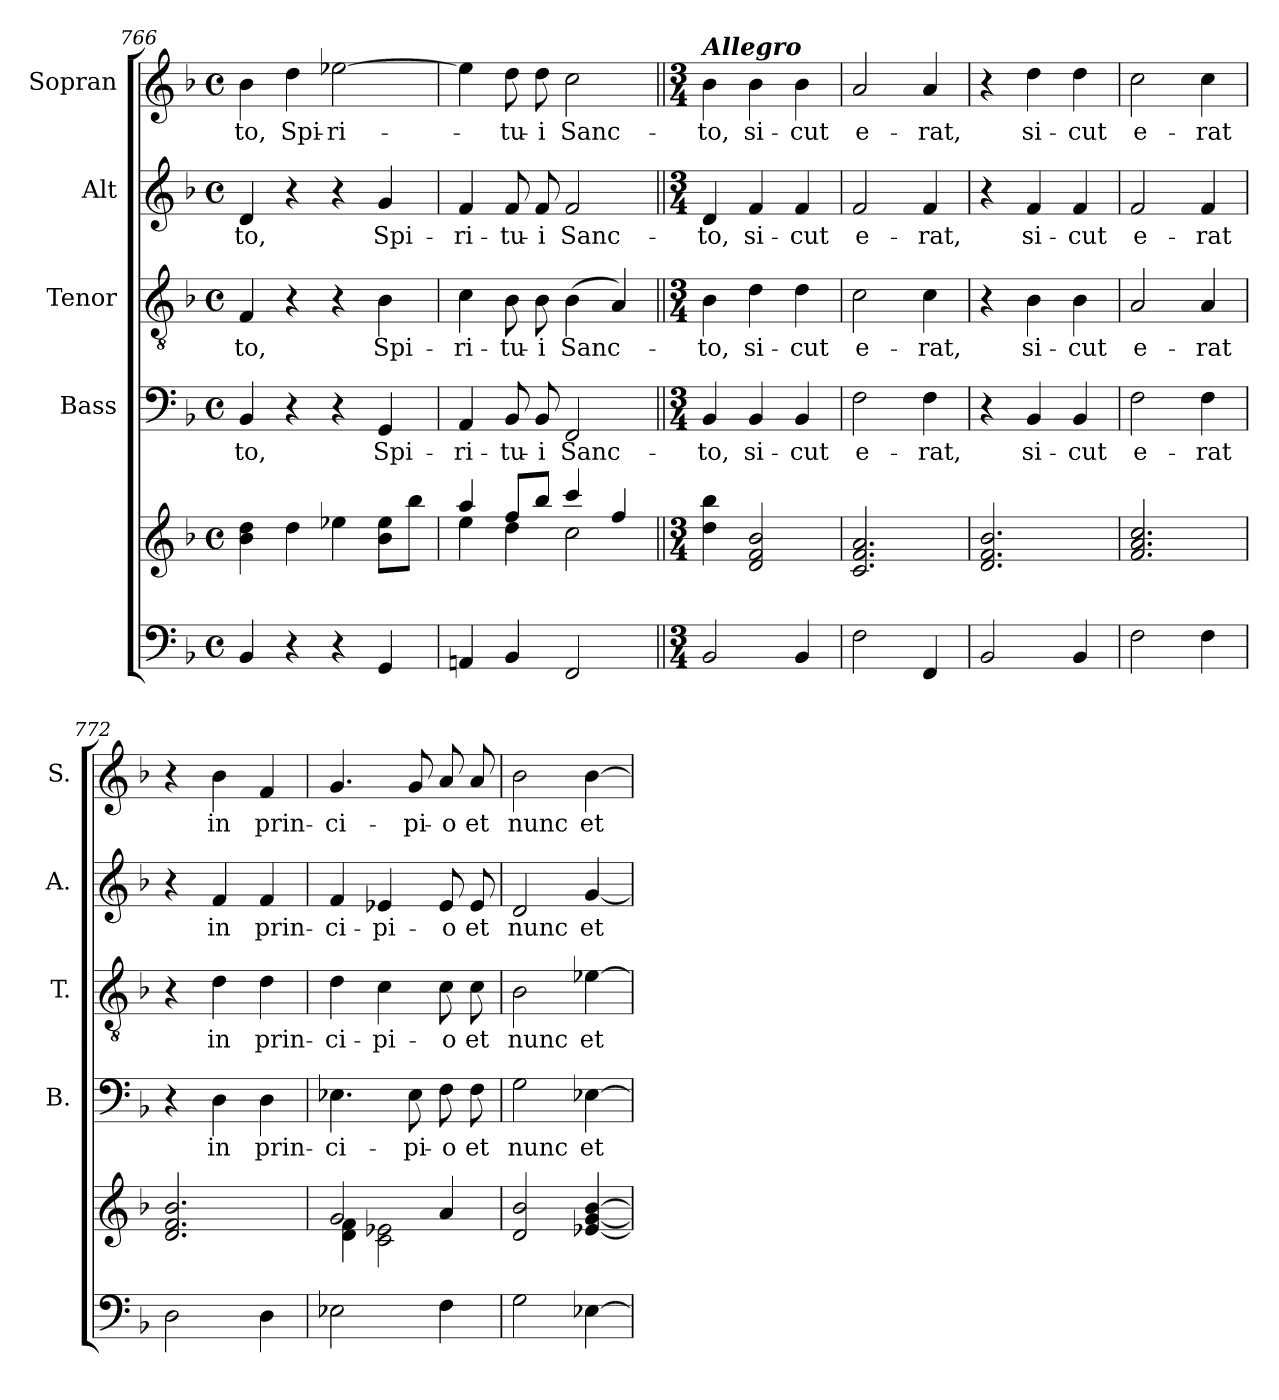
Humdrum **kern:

**kern	**kern	**kern	**text	**kern	**text	**kern	**text	**kern	**text
*part5	*part5	*part4	*part4	*part3	*part3	*part2	*part2	*part1	*part1
*staff6	*staff5	*staff4	*staff4	*staff3	*staff3	*staff2	*staff2	*staff1	*staff1
*	*	*I"Bass	*	*I"Tenor	*	*I"Alt	*	*I"Sopran	*
*	*	*I'B.	*	*I'T.	*	*I'A.	*	*I'S.	*
*clefF4	*clefG2	*clefF4	*	*clefGv2	*	*clefG2	*	*clefG2	*
*k[b-]	*k[b-]	*k[b-]	*	*k[b-]	*	*k[b-]	*	*k[b-]	*
*F:	*F:	*F:	*	*F:	*	*F:	*	*F:	*
*M4/4	*M4/4	*M4/4	*	*M4/4	*	*M4/4	*	*M4/4	*
*met(c)	*met(c)	*met(c)	*	*met(c)	*	*met(c)	*	*met(c)	*
=766	=766	=766	=766	=766	=766	=766	=766	=766	=766
!	!	!	!LO:LY:b	!	!LO:LY:b	!	!LO:LY:b	!	!LO:LY:b
4BB-/	4b-\ 4dd\	4BB-/	-to,	4F/	-to,	4d/	-to,	4b-\	-to,
!	!	!	!	!	!	!	!	!	!LO:LY:b
4r	4dd\	4r	.	4r	.	4r	.	4dd\	Spi-
!	!	!	!	!	!	!	!	!	!LO:LY:b
4r	4ee-X\	4r	.	4r	.	4r	.	[2ee-X\	-ri-
!	!	!	!LO:LY:b	!	!LO:LY:b	!	!LO:LY:b	!	!
4GG/	8b-\ 8ee-\L	4GG/	Spi-	4B-\	Spi-	4g/	Spi-	.	.
.	8bb-\J	.	.	.	.	.	.	.	.
=767	=767	=767	=767	=767	=767	=767	=767	=767	=767
*	*^	*	*	*	*	*	*	*	*
!	!	!	!	!LO:LY:b	!	!LO:LY:b	!	!LO:LY:b	!	!
4AAn/	4aa/	4ee\	4AA/	-ri-	4c\	-ri-	4f/	-ri-	4ee-\]	.
!	!	!	!	!LO:LY:b	!	!LO:LY:b	!	!LO:LY:b	!	!LO:LY:b
4BB-/	8ff/L	4dd\	8BB-/	-tu-	8B-\	-tu-	8f/	-tu-	8dd\	-tu-
!	!	!	!	!LO:LY:b	!	!LO:LY:b	!	!LO:LY:b	!	!LO:LY:b
.	8bb-/J	.	8BB-/	-i	8B-\	-i	8f/	-i	8dd\	-i
!	!	!	!	!LO:LY:b	!	!LO:LY:b	!	!LO:LY:b	!	!LO:LY:b
2FF/	4ccc/	2cc\	2FF/	Sanc-	(>4B-\	Sanc-	2f/	Sanc-	2cc\	Sanc-
.	4ff/	.	.	.	4A/)	.	.	.	.	.
*	*v	*v	*	*	*	*	*	*	*	*
=768||	=768||	=768||	=768||	=768||	=768||	=768||	=768||	=768||	=768||
*M3/4	*M3/4	*M3/4	*	*M3/4	*	*M3/4	*	*M3/4	*
!	!	!	!	!	!	!	!	!LO:TX:a:Bi:t=Allegro	!
!	!	!	!LO:LY:b	!	!LO:LY:b	!	!LO:LY:b	!	!LO:LY:b
2BB-/	4dd\ 4bb-\	4BB-/	-to,	4B-\	-to,	4d/	-to,	4b-\	-to,
!	!	!	!LO:LY:b	!	!LO:LY:b	!	!LO:LY:b	!	!LO:LY:b
.	2d/ 2f/ 2b-/	4BB-/	si-	4d\	si-	4f/	si-	4b-\	si-
!	!	!	!LO:LY:b	!	!LO:LY:b	!	!LO:LY:b	!	!LO:LY:b
4BB-/	.	4BB-/	-cut	4d\	-cut	4f/	-cut	4b-\	-cut
=769	=769	=769	=769	=769	=769	=769	=769	=769	=769
!	!	!	!LO:LY:b	!	!LO:LY:b	!	!LO:LY:b	!	!LO:LY:b
2F\	2.c/ 2.f/ 2.a/	2F\	e-	2c\	e-	2f/	e-	2a/	e-
!	!	!	!LO:LY:b	!	!LO:LY:b	!	!LO:LY:b	!	!LO:LY:b
4FF/	.	4F\	-rat,	4c\	-rat,	4f/	-rat,	4a/	-rat,
!!LO:LB:g=z
=770	=770	=770	=770	=770	=770	=770	=770	=770	=770
2BB-/	2.d/ 2.f/ 2.b-/	4r	.	4r	.	4r	.	4r	.
!	!	!	!LO:LY:b	!	!LO:LY:b	!	!LO:LY:b	!	!LO:LY:b
.	.	4BB-/	si-	4B-\	si-	4f/	si-	4dd\	si-
!	!	!	!LO:LY:b	!	!LO:LY:b	!	!LO:LY:b	!	!LO:LY:b
4BB-/	.	4BB-/	-cut	4B-\	-cut	4f/	-cut	4dd\	-cut
=771	=771	=771	=771	=771	=771	=771	=771	=771	=771
!	!	!	!LO:LY:b	!	!LO:LY:b	!	!LO:LY:b	!	!LO:LY:b
2F\	2.f/ 2.a/ 2.cc/	2F\	e-	2A/	e-	2f/	e-	2cc\	e-
!	!	!	!LO:LY:b	!	!LO:LY:b	!	!LO:LY:b	!	!LO:LY:b
4F\	.	4F\	-rat	4A/	-rat	4f/	-rat	4cc\	-rat
=772	=772	=772	=772	=772	=772	=772	=772	=772	=772
2D\	2.d/ 2.f/ 2.b-/	4r	.	4r	.	4r	.	4r	.
!	!	!	!LO:LY:b	!	!LO:LY:b	!	!LO:LY:b	!	!LO:LY:b
.	.	4D\	in	4d\	in	4f/	in	4b-\	in
!	!	!	!LO:LY:b	!	!LO:LY:b	!	!LO:LY:b	!	!LO:LY:b
4D\	.	4D\	prin-	4d\	prin-	4f/	prin-	4f/	prin-
!!LO:PB:g=z
=773	=773	=773	=773	=773	=773	=773	=773	=773	=773
*	*^	*	*	*	*	*	*	*	*
!	!	!	!	!LO:LY:b	!	!LO:LY:b	!	!LO:LY:b	!	!LO:LY:b
2E-X\	2g/	4d\ 4f\	4.E-X\	-ci-	4d\	-ci-	4f/	-ci-	4.g/	-ci-
!	!	!	!	!	!	!LO:LY:b	!	!LO:LY:b	!	!
.	.	2c\ 2e-X\	.	.	4c\	-pi-	4e-X/	-pi-	.	.
!	!	!	!	!LO:LY:b	!	!	!	!	!	!LO:LY:b
.	.	.	8E-\	-pi-	.	.	.	.	8g/	-pi-
!	!	!	!	!LO:LY:b	!	!LO:LY:b	!	!LO:LY:b	!	!LO:LY:b
4F\	4a/	.	8F\	-o	8c\	-o	8e-/	-o	8a/	-o
!	!	!	!	!LO:LY:b	!	!LO:LY:b	!	!LO:LY:b	!	!LO:LY:b
.	.	.	8F\	et	8c\	et	8e-/	et	8a/	et
*	*v	*v	*	*	*	*	*	*	*	*
=774	=774	=774	=774	=774	=774	=774	=774	=774	=774
!	!	!	!LO:LY:b	!	!LO:LY:b	!	!LO:LY:b	!	!LO:LY:b
2G\	2d/ 2b-/	2G\	nunc	2B-\	nunc	2d/	nunc	2b-\	nunc
!	!	!	!LO:LY:b	!	!LO:LY:b	!	!LO:LY:b	!	!LO:LY:b
[4E-X\	[4e-X/ [4g/ [4b-/	[4E-X\	et	[4e-X\	et	[4g/	et	[4b-\	et
=	=	=	=	=	=	=	=	=	=
*-	*-	*-	*-	*-	*-	*-	*-	*-	*-
